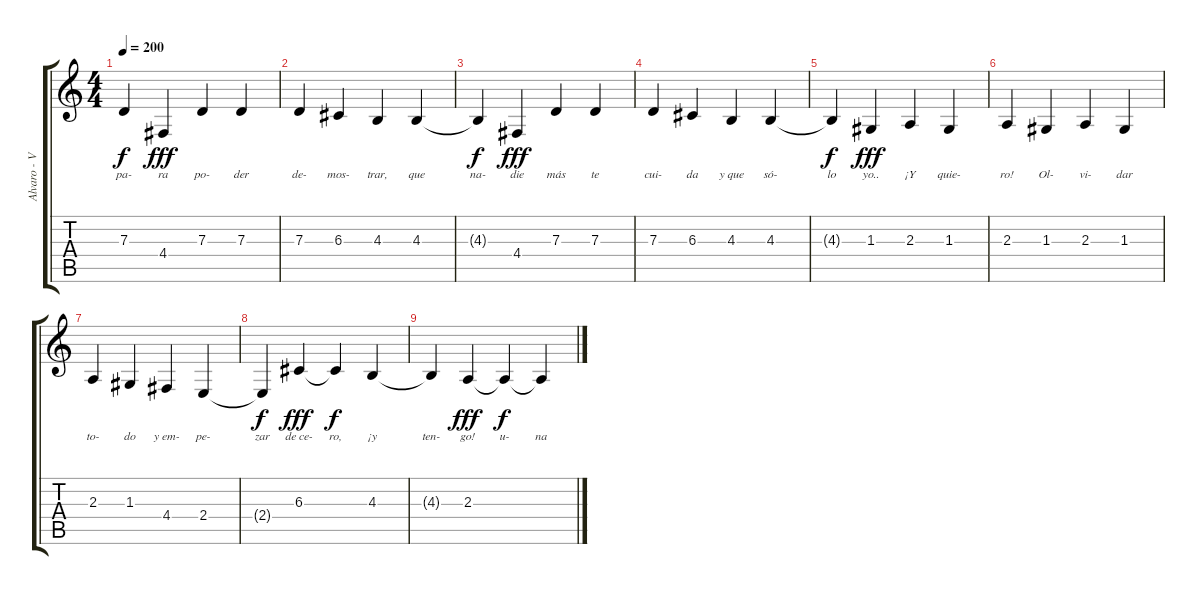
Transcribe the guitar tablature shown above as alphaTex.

\track ("Alvaro - Voz" "Alvaro - V") {instrument lead6voice}
\staff {score tabs}
\tuning (E4 B3 G3 D3 A2 E2) {hide}
\ts (4 4)
\tempo 200
\clef g2
\ks c
7.3{t}.4{lyrics (0 "pa-") lyrics (1 "") lyrics (2 "") lyrics (3 "") lyrics (4 "") dy f} 4.4.4{lyrics (0 "ra") lyrics (1 "") lyrics (2 "") lyrics (3 "") lyrics (4 "") dy fff} 7.3.4{lyrics (0 "po-") lyrics (1 "") lyrics (2 "") lyrics (3 "") lyrics (4 "")} 7.3.4{lyrics (0 "der") lyrics (1 "") lyrics (2 "") lyrics (3 "") lyrics (4 "")} |
7.3.4{lyrics (0 "de-") lyrics (1 "") lyrics (2 "") lyrics (3 "") lyrics (4 "")} 6.3.4{lyrics (0 "mos-") lyrics (1 "") lyrics (2 "") lyrics (3 "") lyrics (4 "")} 4.3.4{lyrics (0 "trar,") lyrics (1 "") lyrics (2 "") lyrics (3 "") lyrics (4 "")} 4.3.4{lyrics (0 "que") lyrics (1 "") lyrics (2 "") lyrics (3 "") lyrics (4 "")} |
4.3{t}.4{lyrics (0 "na-") lyrics (1 "") lyrics (2 "") lyrics (3 "") lyrics (4 "") dy f} 4.4.4{lyrics (0 "die") lyrics (1 "") lyrics (2 "") lyrics (3 "") lyrics (4 "") dy fff} 7.3.4{lyrics (0 "más") lyrics (1 "") lyrics (2 "") lyrics (3 "") lyrics (4 "")} 7.3.4{lyrics (0 "te") lyrics (1 "") lyrics (2 "") lyrics (3 "") lyrics (4 "")} |
7.3.4{lyrics (0 "cui-") lyrics (1 "") lyrics (2 "") lyrics (3 "") lyrics (4 "")} 6.3.4{lyrics (0 "da") lyrics (1 "") lyrics (2 "") lyrics (3 "") lyrics (4 "")} 4.3.4{lyrics (0 "y que") lyrics (1 "") lyrics (2 "") lyrics (3 "") lyrics (4 "")} 4.3.4{lyrics (0 "só-") lyrics (1 "") lyrics (2 "") lyrics (3 "") lyrics (4 "")} |
4.3{t}.4{lyrics (0 "lo") lyrics (1 "") lyrics (2 "") lyrics (3 "") lyrics (4 "") dy f} 1.3.4{lyrics (0 "yo..") lyrics (1 "") lyrics (2 "") lyrics (3 "") lyrics (4 "") dy fff} 2.3.4{lyrics (0 "¡Y") lyrics (1 "") lyrics (2 "") lyrics (3 "") lyrics (4 "")} 1.3.4{lyrics (0 "quie-") lyrics (1 "") lyrics (2 "") lyrics (3 "") lyrics (4 "")} |
2.3.4{lyrics (0 "ro!") lyrics (1 "") lyrics (2 "") lyrics (3 "") lyrics (4 "")} 1.3.4{lyrics (0 "Ol-") lyrics (1 "") lyrics (2 "") lyrics (3 "") lyrics (4 "")} 2.3.4{lyrics (0 "vi-") lyrics (1 "") lyrics (2 "") lyrics (3 "") lyrics (4 "")} 1.3.4{lyrics (0 "dar") lyrics (1 "") lyrics (2 "") lyrics (3 "") lyrics (4 "")} |
2.3.4{lyrics (0 "to-") lyrics (1 "") lyrics (2 "") lyrics (3 "") lyrics (4 "")} 1.3.4{lyrics (0 "do") lyrics (1 "") lyrics (2 "") lyrics (3 "") lyrics (4 "")} 4.4.4{lyrics (0 "y em-") lyrics (1 "") lyrics (2 "") lyrics (3 "") lyrics (4 "")} 2.4.4{lyrics (0 "pe-") lyrics (1 "") lyrics (2 "") lyrics (3 "") lyrics (4 "")} |
2.4{t}.4{lyrics (0 "zar") lyrics (1 "") lyrics (2 "") lyrics (3 "") lyrics (4 "") dy f} 6.3.4{lyrics (0 "de ce-") lyrics (1 "") lyrics (2 "") lyrics (3 "") lyrics (4 "") dy fff} 6.3{t}.4{lyrics (0 "ro,") lyrics (1 "") lyrics (2 "") lyrics (3 "") lyrics (4 "") dy f} 4.3.4{lyrics (0 "¡y") lyrics (1 "") lyrics (2 "") lyrics (3 "") lyrics (4 "")} |
4.3{t}.4{lyrics (0 "ten-") lyrics (1 "") lyrics (2 "") lyrics (3 "") lyrics (4 "")} 2.3.4{lyrics (0 "go!") lyrics (1 "") lyrics (2 "") lyrics (3 "") lyrics (4 "") dy fff} 2.3{t}.4{lyrics (0 "u-") lyrics (1 "") lyrics (2 "") lyrics (3 "") lyrics (4 "") dy f} 2.3{t}.4{lyrics (0 "na") lyrics (1 "") lyrics (2 "") lyrics (3 "") lyrics (4 "")}
